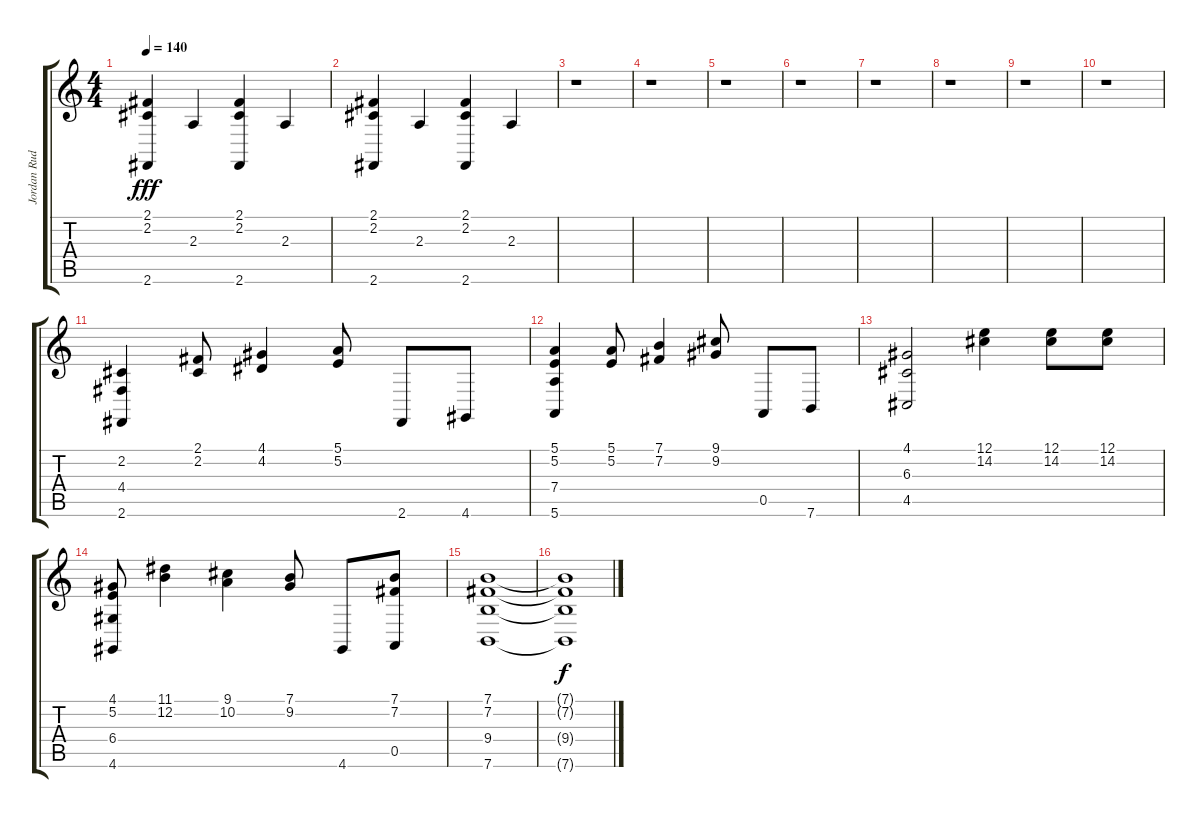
\track ("Jordan Rudess Piano" "Jordan Rud") {instrument acousticgrandpiano}
\staff {score tabs}
\tuning (E4 B3 G3 D3 A2 E2) {hide}
\ts (4 4)
\tempo 140
\clef g2
\ks c
(2.1 2.2 2.6).4{dy fff} 2.3.4 (2.1 2.2 2.6).4 2.3.4 |
(2.1 2.2 2.6).4 2.3.4 (2.1 2.2 2.6).4 2.3.4 |
r.1 |
r.1 |
r.1 |
r.1 |
r.1 |
r.1 |
r.1 |
r.1 |
(2.2 4.4 2.6).4 (2.1 2.2).8 (4.1 4.2).4 (5.1 5.2).8 2.6.8 4.6.8 |
(5.1 5.2 7.4 5.6).4 (5.1 5.2).8 (7.1 7.2).4 (9.1 9.2).8 0.5.8 7.6.8 |
(4.1 6.3 4.5).2 (12.1 14.2).4 (12.1 14.2).8 (12.1 14.2).8 |
(4.1 5.2 6.4 4.6).8 (11.1 12.2).4 (9.1 10.2).4 (7.1 9.2).8 4.6.8 (7.1 7.2 0.5).8 |
(7.1 7.2 9.4 7.6).1 |
(7.1{t} 7.2{t} 9.4{t} 7.6{t}).1{dy f}
